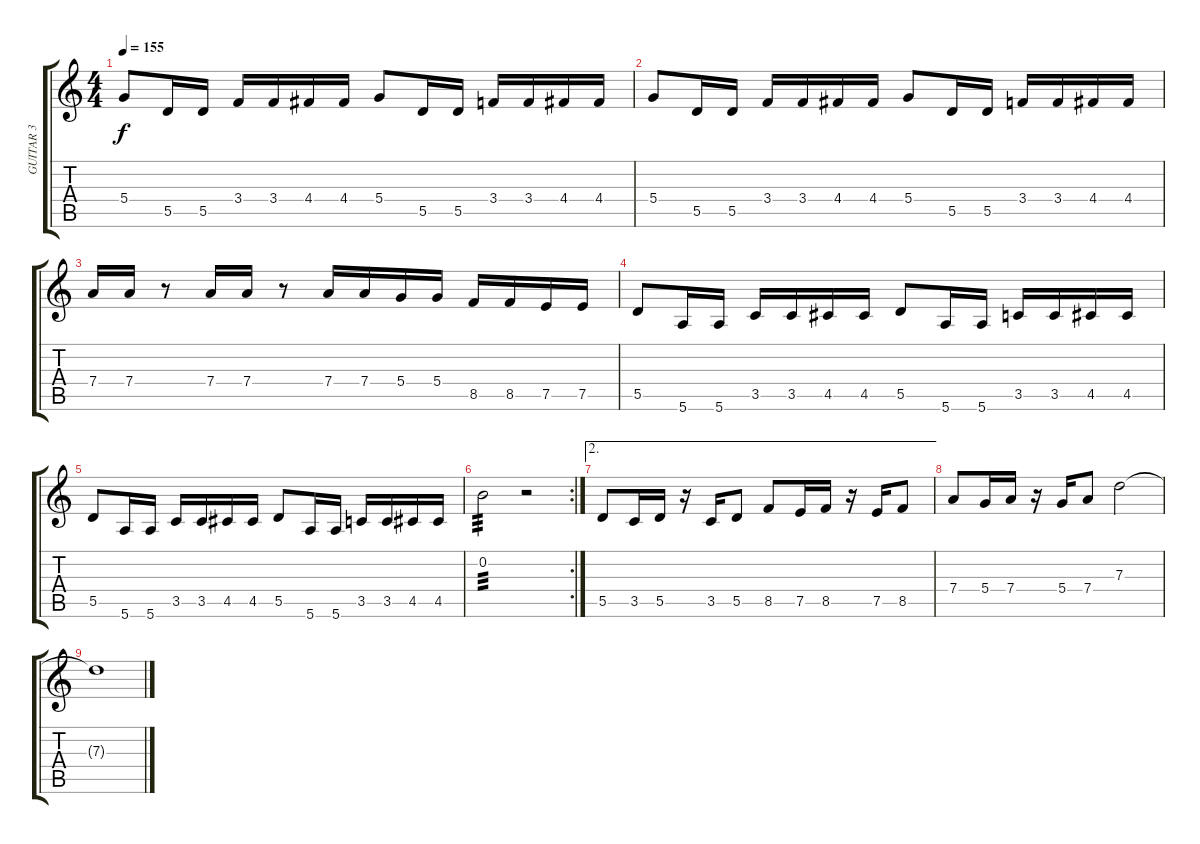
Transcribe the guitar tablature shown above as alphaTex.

\track ("GUITAR 3" "GUITAR 3") {instrument distortionguitar}
\staff {score tabs}
\tuning (E4 B3 G3 D3 A2 E2) {hide}
\ts (4 4)
\tempo 155
\clef g2
\ks c
5.4.8{dy f} 5.5.16 5.5.16 3.4.16 3.4.16 4.4.16 4.4.16 5.4.8 5.5.16 5.5.16 3.4.16 3.4.16 4.4.16 4.4.16 |
5.4.8 5.5.16 5.5.16 3.4.16 3.4.16 4.4.16 4.4.16 5.4.8 5.5.16 5.5.16 3.4.16 3.4.16 4.4.16 4.4.16 |
7.4.16 7.4.16 r.8 7.4.16 7.4.16 r.8 7.4.16 7.4.16 5.4.16 5.4.16 8.5.16 8.5.16 7.5.16 7.5.16 |
5.5.8 5.6.16 5.6.16 3.5.16 3.5.16 4.5.16 4.5.16 5.5.8 5.6.16 5.6.16 3.5.16 3.5.16 4.5.16 4.5.16 |
5.5.8 5.6.16 5.6.16 3.5.16 3.5.16 4.5.16 4.5.16 5.5.8 5.6.16 5.6.16 3.5.16 3.5.16 4.5.16 4.5.16 |
\rc 2
0.2.2{tp 3} r.2 |
\ae 2
5.5.8 3.5.16 5.5.16 r.16 3.5.16 5.5.8 8.5.8 7.5.16 8.5.16 r.16 7.5.16 8.5.8 |
7.4.8 5.4.16 7.4.16 r.16 5.4.16 7.4.8 7.3.2 |
7.3{t}.1
